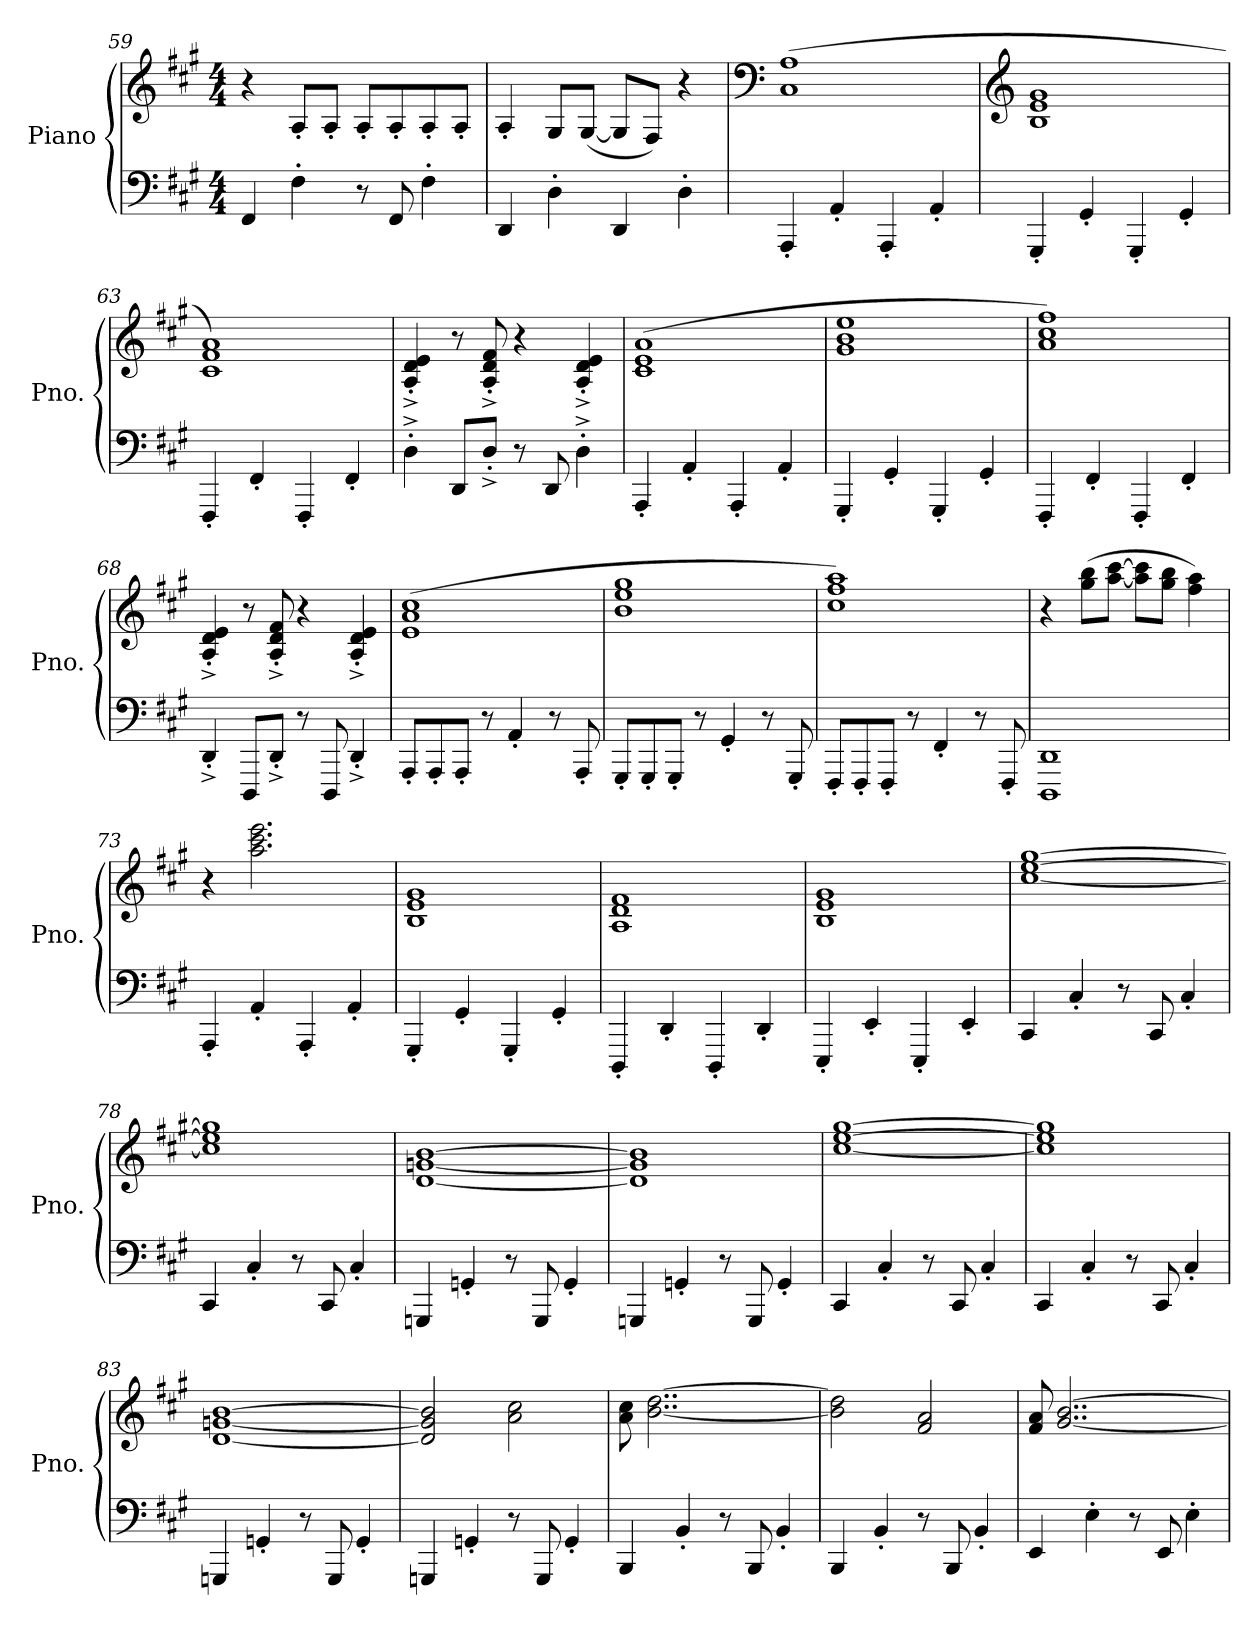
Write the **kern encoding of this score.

**kern	**kern
*part1	*part1
*staff2	*staff1
*I"Piano	*
*I'Pno.	*
*clefF4	*clefG2
*k[f#c#g#]	*k[f#c#g#]
*M4/4	*M4/4
=59	=59
4FF#/	4r
4F#'\	8A'/L
.	8A'/J
8r	8A'/L
8FF#/	8A'/
4F#'\	8A'/
.	8A'/J
=60	=60
4DD/	4A'/
4D'\	8G#/L
.	([8G#/J
4DD/	8G#/L]
.	8F#/J)
4D'\	4r
=61	=61
*	*clefF4
4AAA'/	(1C# 1A
4AA'/	.
4AAA'/	.
4AA'/	.
=62	=62
*	*clefG2
4GGG#'/	1B 1e 1g#
4GG#'/	.
4GGG#'/	.
4GG#'/	.
=63	=63
4FFF#'/	1c# 1f# 1a)
4FF#'/	.
4FFF#'/	.
4FF#'/	.
!!LO:LB:g=z
=64	=64
4D^'\	4A/^' 4d/^' 4e/^'
8DD/L	8r
8D^'/J	8A/^' 8d/^' 8f#/^'
8r	4r
8DD/	.
4D^'\	4A/^' 4d/^' 4e/^'
=65	=65
4AAA'/	(1c# 1e 1a
4AA'/	.
4AAA'/	.
4AA'/	.
=66	=66
4GGG#'/	1g# 1b 1ee
4GG#'/	.
4GGG#'/	.
4GG#'/	.
=67	=67
4FFF#'/	1a 1cc# 1ff#)
4FF#'/	.
4FFF#'/	.
4FF#'/	.
=68	=68
4DD^'/	4A/^' 4d/^' 4e/^'
8DDD/L	8r
8DD^'/J	8A/^' 8d/^' 8f#/^'
8r	4r
8DDD/	.
4DD^'/	4A/^' 4d/^' 4e/^'
=69	=69
8AAA'/L	(1e 1a 1cc#
8AAA'/	.
8AAA'/J	.
8r	.
4AA'/	.
8r	.
8AAA'/	.
!!LO:LB:g=z
=70	=70
8GGG#'/L	1b 1ee 1gg#
8GGG#'/	.
8GGG#'/J	.
8r	.
4GG#'/	.
8r	.
8GGG#'/	.
=71	=71
8FFF#'/L	1cc# 1ff# 1aa)
8FFF#'/	.
8FFF#'/J	.
8r	.
4FF#'/	.
8r	.
8FFF#'/	.
=72	=72
1DDD 1DD	4r
.	(8gg#\ 8bb\L
.	[8aa\ [8ccc#\J
.	8aa\] 8ccc#\]L
.	8gg#\ 8bb\J
.	4ff#\ 4aa\)
=73	=73
4AAA'/	4r
4AA'/	2.aa\ 2.ccc#\ 2.eee\
4AAA'/	.
4AA'/	.
=74	=74
4GGG#'/	1B 1e 1g#
4GG#'/	.
4GGG#'/	.
4GG#'/	.
=75	=75
4DDD'/	1A 1d 1f#
4DD'/	.
4DDD'/	.
4DD'/	.
!!LO:LB:g=z
=76	=76
4EEE'/	1B 1e 1g#
4EE'/	.
4EEE'/	.
4EE'/	.
=77	=77
4CC#/	[1cc# [1ee [1gg#
4C#'/	.
8r	.
8CC#/	.
4C#'/	.
=78	=78
4CC#/	1cc#] 1ee] 1gg#]
4C#'/	.
8r	.
8CC#/	.
4C#'/	.
=79	=79
4GGGn/	[1d [1gn [1b
4GGn'/	.
8r	.
8GGG/	.
4GG'/	.
=80	=80
4GGGn/	1d] 1g] 1b]
4GGn'/	.
8r	.
8GGG/	.
4GG'/	.
=81	=81
4CC#/	[1cc# [1ee [1gg#
4C#'/	.
8r	.
8CC#/	.
4C#'/	.
!!LO:LB:g=z
=82	=82
4CC#/	1cc#] 1ee] 1gg#]
4C#'/	.
8r	.
8CC#/	.
4C#'/	.
=83	=83
4GGGn/	[1d [1gn [1b
4GGn'/	.
8r	.
8GGG/	.
4GG'/	.
=84	=84
4GGGn/	2d/] 2g/] 2b/]
4GGn'/	.
8r	2a\ 2cc#\
8GGG/	.
4GG'/	.
=85	=85
4BBB/	8a\ 8cc#\
.	[2..b\ [2..dd\
4BB'/	.
8r	.
8BBB/	.
4BB'/	.
=86	=86
4BBB/	2b\] 2dd\]
4BB'/	.
8r	2f#/ 2a/
8BBB/	.
4BB'/	.
=87	=87
4EE/	8f#/ 8a/
.	[2..g#/ [2..b/
4E'\	.
8r	.
8EE/	.
4E'\	.
=	=
*-	*-
